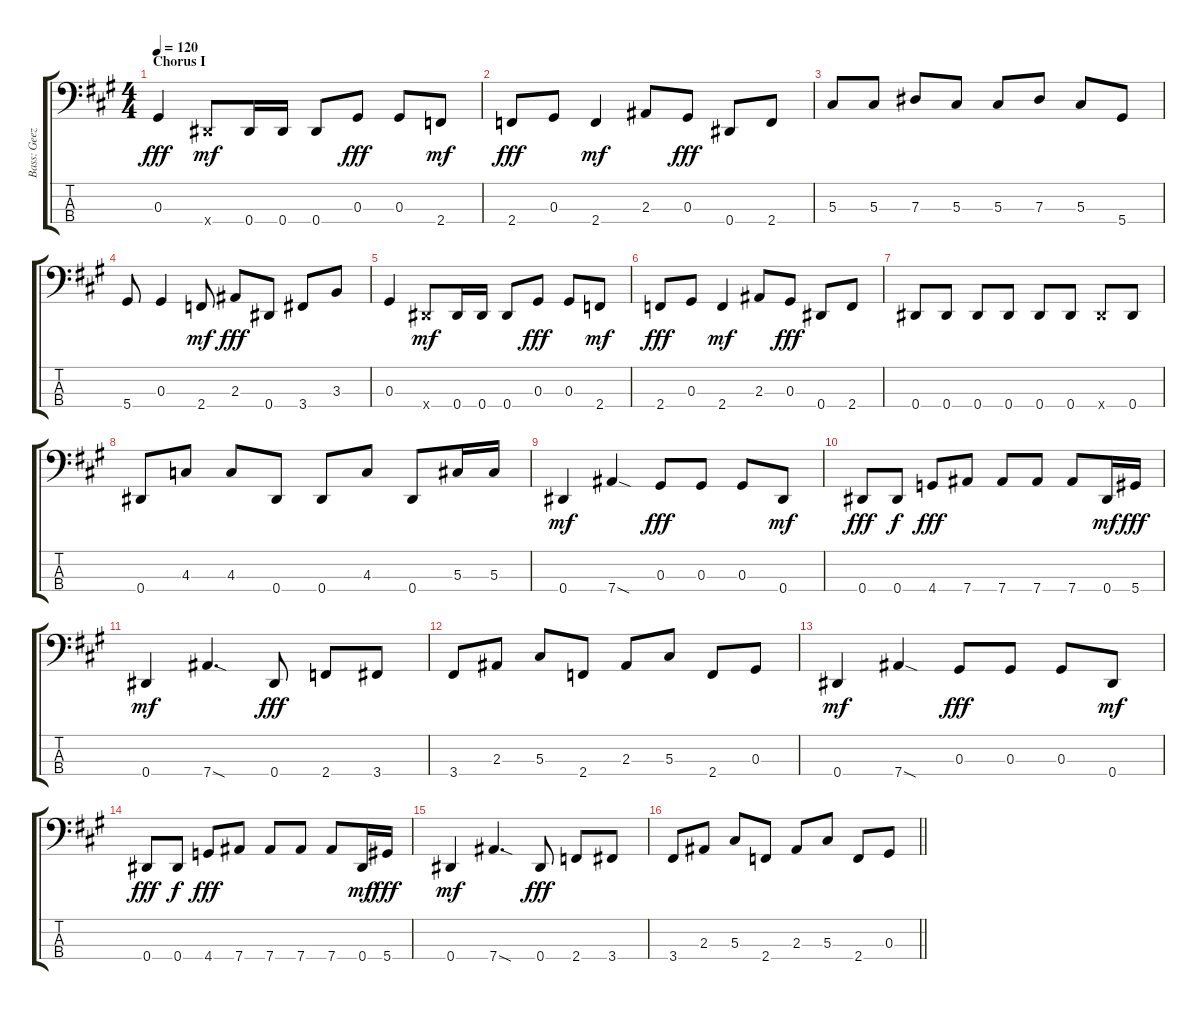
\track ("Bass: Geezer" "Bass: Geez") {instrument electricbassfinger}
\staff {score tabs}
\tuning (Gb2 Db2 Ab1 Eb1) {hide}
\ts (4 4)
\section ("" "Chorus I")
\tempo 120
\clef f4
\ks a
0.3.4{dy fff} 0.4{x}.8{dy mf} 0.4.16 0.4.16 0.4.8 0.3.8{dy fff} 0.3.8 2.4.8{dy mf} |
2.4.8{dy fff} 0.3.8 2.4.4{dy mf} 2.3.8 0.3.8{dy fff} 0.4.8 2.4.8 |
5.3.8 5.3.8 7.3.8 5.3.8 5.3.8 7.3.8 5.3.8 5.4.8 |
5.4.8 0.3.4 2.4.8{dy mf} 2.3.8{dy fff} 0.4.8 3.4.8 3.3.8 |
0.3.4 0.4{x}.8{dy mf} 0.4.16 0.4.16 0.4.8 0.3.8{dy fff} 0.3.8 2.4.8{dy mf} |
2.4.8{dy fff} 0.3.8 2.4.4{dy mf} 2.3.8 0.3.8{dy fff} 0.4.8 2.4.8 |
0.4.8 0.4.8 0.4.8 0.4.8 0.4.8 0.4.8 0.4{x}.8 0.4.8 |
0.4.8 4.3.8 4.3.8 0.4.8 0.4.8 4.3.8 0.4.8 5.3.16 5.3.16 |
0.4.4{dy mf} 7.4{sod}.4 0.3.8{dy fff} 0.3.8 0.3.8 0.4.8{dy mf} |
0.4.8{dy fff} 0.4.8{dy f} 4.4.8{dy fff} 7.4.8 7.4.8 7.4.8 7.4.8 0.4.16{dy mf} 5.4.16{dy fff} |
0.4.4{dy mf} 7.4{sod}.4{d} 0.4.8{dy fff} 2.4.8 3.4.8 |
3.4.8 2.3.8 5.3.8 2.4.8 2.3.8 5.3.8 2.4.8 0.3.8 |
0.4.4{dy mf} 7.4{sod}.4 0.3.8{dy fff} 0.3.8 0.3.8 0.4.8{dy mf} |
0.4.8{dy fff} 0.4.8{dy f} 4.4.8{dy fff} 7.4.8 7.4.8 7.4.8 7.4.8 0.4.16{dy mf} 5.4.16{dy fff} |
0.4.4{dy mf} 7.4{sod}.4{d} 0.4.8{dy fff} 2.4.8 3.4.8 |
\barLineRight lightlight
3.4.8 2.3.8 5.3.8 2.4.8 2.3.8 5.3.8 2.4.8 0.3.8
